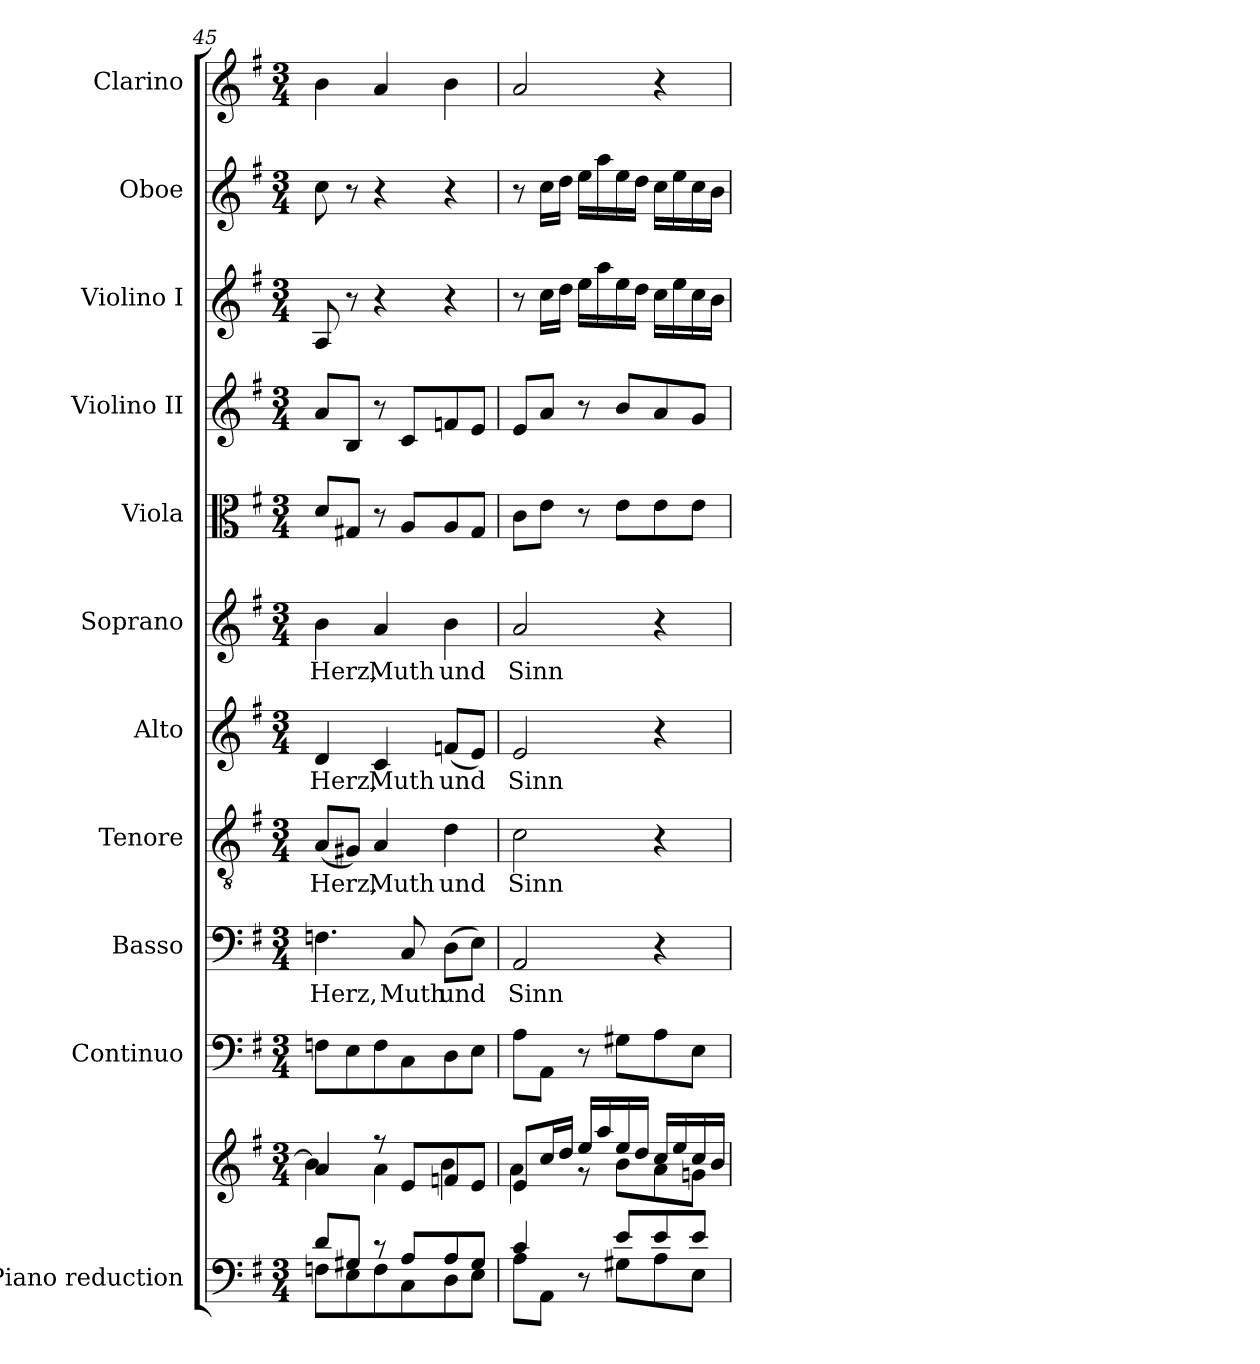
**kern	**kern	**kern	**kern	**text	**kern	**text	**kern	**text	**kern	**text	**kern	**kern	**kern	**kern	**kern
*part11	*part11	*part10	*part9	*part9	*part8	*part8	*part7	*part7	*part6	*part6	*part5	*part4	*part3	*part2	*part1
*staff12	*staff11	*staff10	*staff9	*staff9	*staff8	*staff8	*staff7	*staff7	*staff6	*staff6	*staff5	*staff4	*staff3	*staff2	*staff1
*I"Piano reduction	*	*I"Continuo	*I"Basso	*	*I"Tenore	*	*I"Alto	*	*I"Soprano	*	*I"Viola	*I"Violino II	*I"Violino I	*I"Oboe	*I"Clarino
*I'Pno	*	*	*	*	*	*	*	*	*	*	*	*	*	*I'Ob	*
*clefF4	*clefG2	*clefF4	*clefF4	*	*clefGv2	*	*clefG2	*	*clefG2	*	*clefC3	*clefG2	*clefG2	*clefG2	*clefG2
*k[f#]	*k[f#]	*k[f#]	*k[f#]	*	*k[f#]	*	*k[f#]	*	*k[f#]	*	*k[f#]	*k[f#]	*k[f#]	*k[f#]	*k[f#]
*M3/4	*M3/4	*M3/4	*M3/4	*	*M3/4	*	*M3/4	*	*M3/4	*	*M3/4	*M3/4	*M3/4	*M3/4	*M3/4
=45	=45	=45	=45	=45	=45	=45	=45	=45	=45	=45	=45	=45	=45	=45	=45
*^	*^	*	*	*	*	*	*	*	*	*	*	*	*	*	*
!	!	!	!	!	!	!LO:LY:b	!	!LO:LY:b	!	!LO:LY:b	!	!LO:LY:b	!	!	!	!	!
8d/L	8Fn\L	4a/	4b\]	8Fn\L	4.Fn\	Herz,	(8A/L	Herz,	4d/	Herz,	4b\	Herz,	8d/L	8a/L	8A/	8cc\	4b\
8G#X/J	8E\	.	.	8E\	.	.	8G#X/J)	.	.	.	.	.	8G#X/J	8B/J	8r	8r	.
!	!	!	!	!	!	!	!	!LO:LY:b	!	!LO:LY:b	!	!LO:LY:b	!	!	!	!	!
8r	8F\	8r	4a\	8F\	.	.	4A/	Muth	4c/	Muth	4a/	Muth	8r	8r	4r	4r	4a/
!	!	!	!	!	!	!LO:LY:b	!	!	!	!	!	!	!	!	!	!	!
8A/L	8C\	8e/L	.	8C\	8C/	Muth	.	.	.	.	.	.	8A/L	8c/L	.	.	.
!	!	!	!	!	!	!LO:LY:b	!	!LO:LY:b	!	!LO:LY:b	!	!LO:LY:b	!	!	!	!	!
8A/	8D\	8fn/	4b\	8D\	(8D\L	und	4d\	und	(8fn/L	und	4b\	und	8A/	8fn/	4r	4r	4b\
8G#/J	8E\J	8e/J	.	8E\J	8E\J)	.	.	.	8e/J)	.	.	.	8G#/J	8e/J	.	.	.
=46	=46	=46	=46	=46	=46	=46	=46	=46	=46	=46	=46	=46	=46	=46	=46	=46	=46
!	!	!	!	!	!	!LO:LY:b	!	!LO:LY:b	!	!LO:LY:b	!	!LO:LY:b	!	!	!	!	!
4c/	8A\L	8e/L	4a\	8A\L	2AA/	Sinn	2c\	Sinn	2e/	Sinn	2a/	Sinn	8c\L	8e/L	8r	8r	2a/
.	8AA\J	16cc/L	.	8AA\J	.	.	.	.	.	.	.	.	8e\J	8a/J	16cc\LL	16cc\LL	.
.	.	16dd/JJ	.	.	.	.	.	.	.	.	.	.	.	.	16dd\JJ	16dd\JJ	.
8r	8ryy	16ee/LL	8r	8r	.	.	.	.	.	.	.	.	8r	8r	16ee\LL	16ee\LL	.
.	.	16aa/	.	.	.	.	.	.	.	.	.	.	.	.	16aa\	16aa\	.
8e/L	8G#X\L	16ee/	8b\L	8G#X\L	.	.	.	.	.	.	.	.	8e\L	8b/L	16ee\	16ee\	.
.	.	16dd/JJ	.	.	.	.	.	.	.	.	.	.	.	.	16dd\JJ	16dd\JJ	.
8e/	8A\	16cc/LL	8a\	8A\	4r	.	4r	.	4r	.	4r	.	8e\	8a/	16cc\LL	16cc\LL	4r
.	.	16ee/	.	.	.	.	.	.	.	.	.	.	.	.	16ee\	16ee\	.
8e/J	8E\J	16cc/	8gn\J	8E\J	.	.	.	.	.	.	.	.	8e\J	8g/J	16cc\	16cc\	.
.	.	16b/JJ	.	.	.	.	.	.	.	.	.	.	.	.	16b\JJ	16b\JJ	.
*v	*v	*	*	*	*	*	*	*	*	*	*	*	*	*	*	*	*
*	*v	*v	*	*	*	*	*	*	*	*	*	*	*	*	*	*
=	=	=	=	=	=	=	=	=	=	=	=	=	=	=	=
*-	*-	*-	*-	*-	*-	*-	*-	*-	*-	*-	*-	*-	*-	*-	*-
